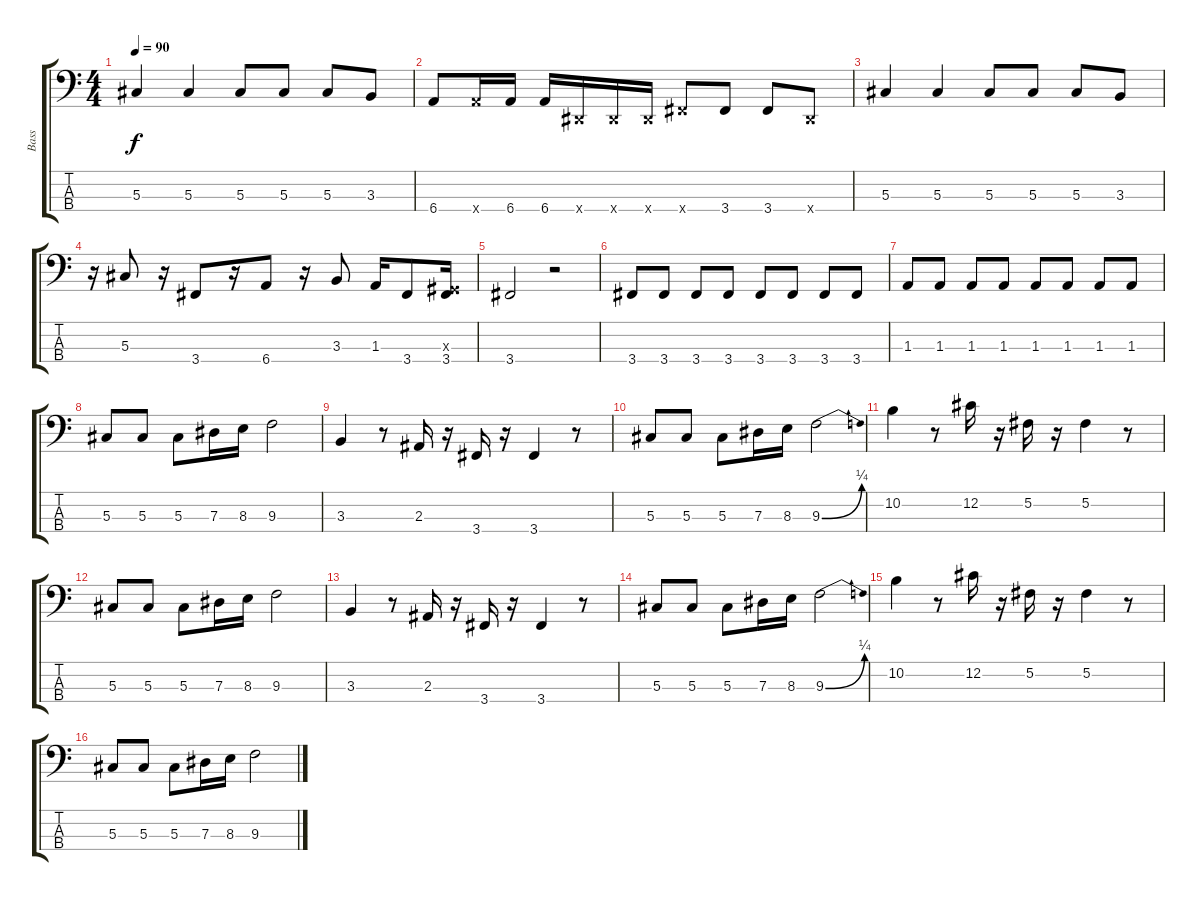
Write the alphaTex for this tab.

\track ("Bass" "Bass") {instrument electricbassfinger}
\staff {score tabs}
\tuning (Gb2 Db2 Ab1 Eb1) {hide}
\ts (4 4)
\tempo 90
\clef f4
\ks c
5.3.4{dy f} 5.3.4 5.3.8 5.3.8 5.3.8 3.3.8 |
6.4.8 6.4{x}.16 6.4.16 6.4.16 0.4{x}.16 0.4{x}.16 0.4{x}.16 3.4{x}.8 3.4.8 3.4.8 0.4{x}.8 |
5.3.4 5.3.4 5.3.8 5.3.8 5.3.8 3.3.8 |
r.16 5.3.8 r.16 3.4.8 r.16 6.4.8 r.16 3.3.8 1.3.16 3.4.8 (0.3{x} 3.4).16 |
3.4.2 r.2 |
3.4.8 3.4.8 3.4.8 3.4.8 3.4.8 3.4.8 3.4.8 3.4.8 |
1.3.8 1.3.8 1.3.8 1.3.8 1.3.8 1.3.8 1.3.8 1.3.8 |
5.3.8 5.3.8 5.3.8 7.3.16 8.3.16 9.3.2 |
3.3.4 r.8 2.3.16 r.16 3.4.16 r.16 3.4.4 r.8 |
5.3.8 5.3.8 5.3.8 7.3.16 8.3.16 9.3{be (bend 0 0 60 1)}.2 |
10.2.4 r.8 12.2.16 r.16 5.2.16 r.16 5.2.4 r.8 |
5.3.8 5.3.8 5.3.8 7.3.16 8.3.16 9.3.2 |
3.3.4 r.8 2.3.16 r.16 3.4.16 r.16 3.4.4 r.8 |
5.3.8 5.3.8 5.3.8 7.3.16 8.3.16 9.3{be (bend 0 0 60 1)}.2 |
10.2.4 r.8 12.2.16 r.16 5.2.16 r.16 5.2.4 r.8 |
5.3.8 5.3.8 5.3.8 7.3.16 8.3.16 9.3.2
